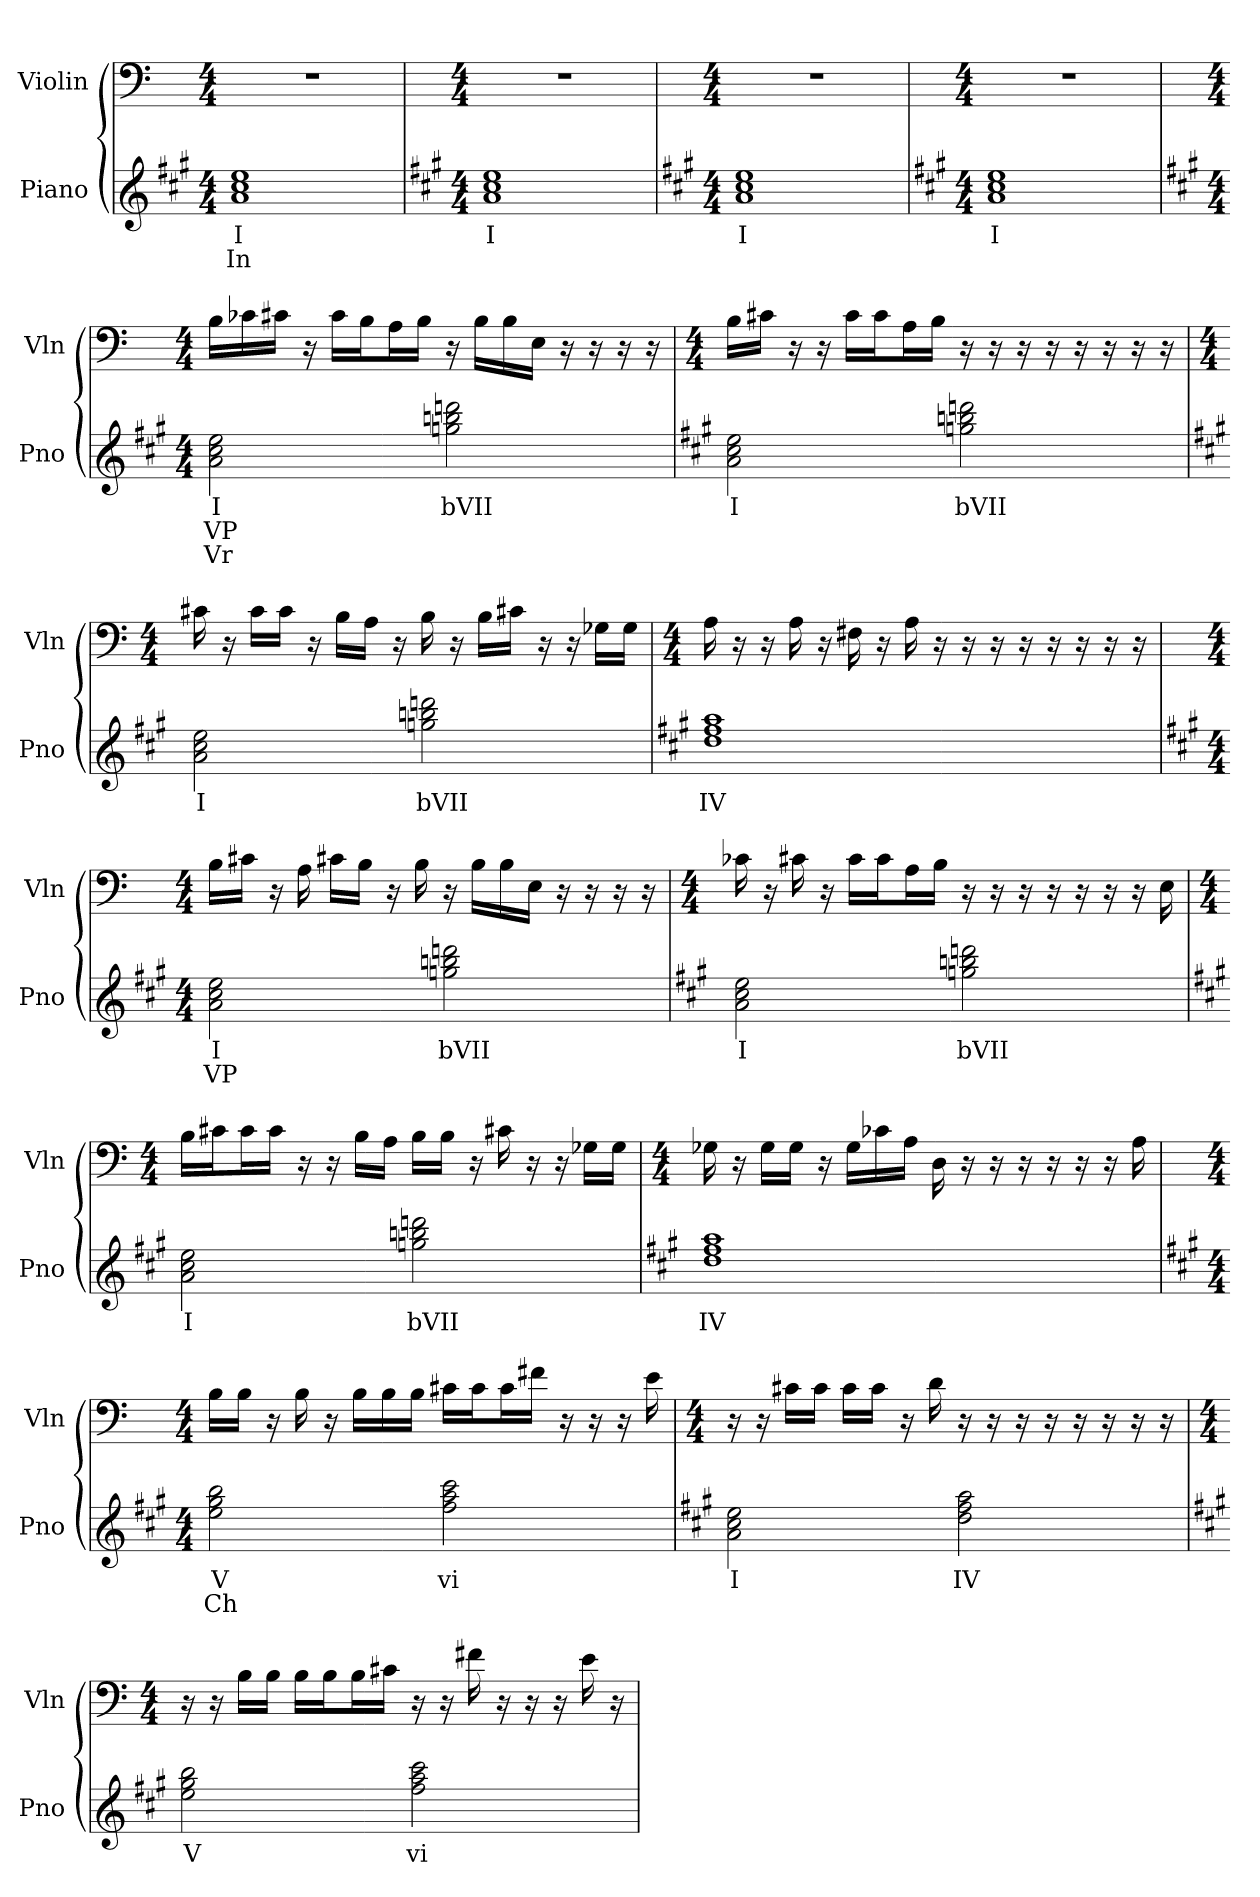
**kern	**text	**text	**text	**kern
*part2	*part2	*part2	*part2	*part1
*staff2	*staff2	*staff2	*staff2	*staff1
*I"Piano	*	*	*	*I"Violin
*I'Pno	*	*	*	*I'Vln
*k[f#c#g#]	*	*	*	*
*A:	*	*	*	*
*M4/4	*	*	*	*M4/4
=	=	=	=	=
1a 1cc# 1ee	I	In	.	1r
=	=	=	=	=
*k[f#c#g#]	*	*	*	*
*A:	*	*	*	*
*M4/4	*	*	*	*M4/4
1a 1cc# 1ee	I	.	.	1r
=	=	=	=	=
*k[f#c#g#]	*	*	*	*
*A:	*	*	*	*
*M4/4	*	*	*	*M4/4
1a 1cc# 1ee	I	.	.	1r
=	=	=	=	=
*k[f#c#g#]	*	*	*	*
*A:	*	*	*	*
*M4/4	*	*	*	*M4/4
1a 1cc# 1ee	I	.	.	1r
=	=	=	=	=
*k[f#c#g#]	*	*	*	*
*A:	*	*	*	*
*M4/4	*	*	*	*M4/4
2a 2cc# 2ee	I	VP	Vr	16BLL
.	.	.	.	16c-X
.	.	.	.	16c#XJJ
.	.	.	.	16r
.	.	.	.	16c#LL
.	.	.	.	16BJ
.	.	.	.	16AL
.	.	.	.	16BJJ
2ggn 2bbn 2dddn	bVII	.	.	16r
.	.	.	.	16BLL
.	.	.	.	16B
.	.	.	.	16EJJ
.	.	.	.	16r
.	.	.	.	16r
.	.	.	.	16r
.	.	.	.	16r
=	=	=	=	=
*k[f#c#g#]	*	*	*	*
*A:	*	*	*	*
*	*	*	*	*M4/4
2a 2cc# 2ee	I	.	.	16BLL
.	.	.	.	16c#XJJ
.	.	.	.	16r
.	.	.	.	16r
.	.	.	.	16c#LL
.	.	.	.	16c#J
.	.	.	.	16AL
.	.	.	.	16BJJ
2ggn 2bbn 2dddn	bVII	.	.	16r
.	.	.	.	16r
.	.	.	.	16r
.	.	.	.	16r
.	.	.	.	16r
.	.	.	.	16r
.	.	.	.	16r
.	.	.	.	16r
=	=	=	=	=
*k[f#c#g#]	*	*	*	*
*A:	*	*	*	*
*	*	*	*	*M4/4
2a 2cc# 2ee	I	.	.	16c#X
.	.	.	.	16r
.	.	.	.	16c#LL
.	.	.	.	16c#JJ
.	.	.	.	16r
.	.	.	.	16BLL
.	.	.	.	16AJJ
.	.	.	.	16r
2ggn 2bbn 2dddn	bVII	.	.	16B
.	.	.	.	16r
.	.	.	.	16BLL
.	.	.	.	16c#XJJ
.	.	.	.	16r
.	.	.	.	16r
.	.	.	.	16G-XLL
.	.	.	.	16G-JJ
=	=	=	=	=
*k[f#c#g#]	*	*	*	*
*A:	*	*	*	*
*	*	*	*	*M4/4
1dd 1ff# 1aa	IV	.	.	16A
.	.	.	.	16r
.	.	.	.	16r
.	.	.	.	16A
.	.	.	.	16r
.	.	.	.	16F#X
.	.	.	.	16r
.	.	.	.	16A
.	.	.	.	16r
.	.	.	.	16r
.	.	.	.	16r
.	.	.	.	16r
.	.	.	.	16r
.	.	.	.	16r
.	.	.	.	16r
.	.	.	.	16r
=	=	=	=	=
*k[f#c#g#]	*	*	*	*
*A:	*	*	*	*
*M4/4	*	*	*	*M4/4
2a 2cc# 2ee	I	VP	.	16BLL
.	.	.	.	16c#XJJ
.	.	.	.	16r
.	.	.	.	16A
.	.	.	.	16c#XLL
.	.	.	.	16BJJ
.	.	.	.	16r
.	.	.	.	16B
2ggn 2bbn 2dddn	bVII	.	.	16r
.	.	.	.	16BLL
.	.	.	.	16B
.	.	.	.	16EJJ
.	.	.	.	16r
.	.	.	.	16r
.	.	.	.	16r
.	.	.	.	16r
=	=	=	=	=
*k[f#c#g#]	*	*	*	*
*A:	*	*	*	*
*	*	*	*	*M4/4
2a 2cc# 2ee	I	.	.	16c-X
.	.	.	.	16r
.	.	.	.	16c#X
.	.	.	.	16r
.	.	.	.	16c#LL
.	.	.	.	16c#J
.	.	.	.	16AL
.	.	.	.	16BJJ
2ggn 2bbn 2dddn	bVII	.	.	16r
.	.	.	.	16r
.	.	.	.	16r
.	.	.	.	16r
.	.	.	.	16r
.	.	.	.	16r
.	.	.	.	16r
.	.	.	.	16E
=	=	=	=	=
*k[f#c#g#]	*	*	*	*
*A:	*	*	*	*
*	*	*	*	*M4/4
2a 2cc# 2ee	I	.	.	16BLL
.	.	.	.	16c#XJ
.	.	.	.	16c#L
.	.	.	.	16c#JJ
.	.	.	.	16r
.	.	.	.	16r
.	.	.	.	16BLL
.	.	.	.	16AJJ
2ggn 2bbn 2dddn	bVII	.	.	16BLL
.	.	.	.	16BJJ
.	.	.	.	16r
.	.	.	.	16c#X
.	.	.	.	16r
.	.	.	.	16r
.	.	.	.	16G-XLL
.	.	.	.	16G-JJ
=	=	=	=	=
*k[f#c#g#]	*	*	*	*
*A:	*	*	*	*
*	*	*	*	*M4/4
1dd 1ff# 1aa	IV	.	.	16G-X
.	.	.	.	16r
.	.	.	.	16G-LL
.	.	.	.	16G-JJ
.	.	.	.	16r
.	.	.	.	16G-LL
.	.	.	.	16c-X
.	.	.	.	16AJJ
.	.	.	.	16D
.	.	.	.	16r
.	.	.	.	16r
.	.	.	.	16r
.	.	.	.	16r
.	.	.	.	16r
.	.	.	.	16r
.	.	.	.	16A
=	=	=	=	=
*k[f#c#g#]	*	*	*	*
*A:	*	*	*	*
*M4/4	*	*	*	*M4/4
2ee 2gg# 2bb	V	Ch	.	16BLL
.	.	.	.	16BJJ
.	.	.	.	16r
.	.	.	.	16B
.	.	.	.	16r
.	.	.	.	16BLL
.	.	.	.	16B
.	.	.	.	16BJJ
2ff# 2aa 2ccc#	vi	.	.	16c#XLL
.	.	.	.	16c#J
.	.	.	.	16c#L
.	.	.	.	16f#XJJ
.	.	.	.	16r
.	.	.	.	16r
.	.	.	.	16r
.	.	.	.	16e
=	=	=	=	=
*k[f#c#g#]	*	*	*	*
*A:	*	*	*	*
*	*	*	*	*M4/4
2a 2cc# 2ee	I	.	.	16r
.	.	.	.	16r
.	.	.	.	16c#XLL
.	.	.	.	16c#JJ
.	.	.	.	16c#LL
.	.	.	.	16c#JJ
.	.	.	.	16r
.	.	.	.	16d
2dd 2ff# 2aa	IV	.	.	16r
.	.	.	.	16r
.	.	.	.	16r
.	.	.	.	16r
.	.	.	.	16r
.	.	.	.	16r
.	.	.	.	16r
.	.	.	.	16r
=	=	=	=	=
*k[f#c#g#]	*	*	*	*
*A:	*	*	*	*
*	*	*	*	*M4/4
2ee 2gg# 2bb	V	.	.	16r
.	.	.	.	16r
.	.	.	.	16BLL
.	.	.	.	16BJJ
.	.	.	.	16BLL
.	.	.	.	16BJ
.	.	.	.	16BL
.	.	.	.	16c#XJJ
2ff# 2aa 2ccc#	vi	.	.	16r
.	.	.	.	16r
.	.	.	.	16f#X
.	.	.	.	16r
.	.	.	.	16r
.	.	.	.	16r
.	.	.	.	16e
.	.	.	.	16r
=	=	=	=	=
*-	*-	*-	*-	*-
